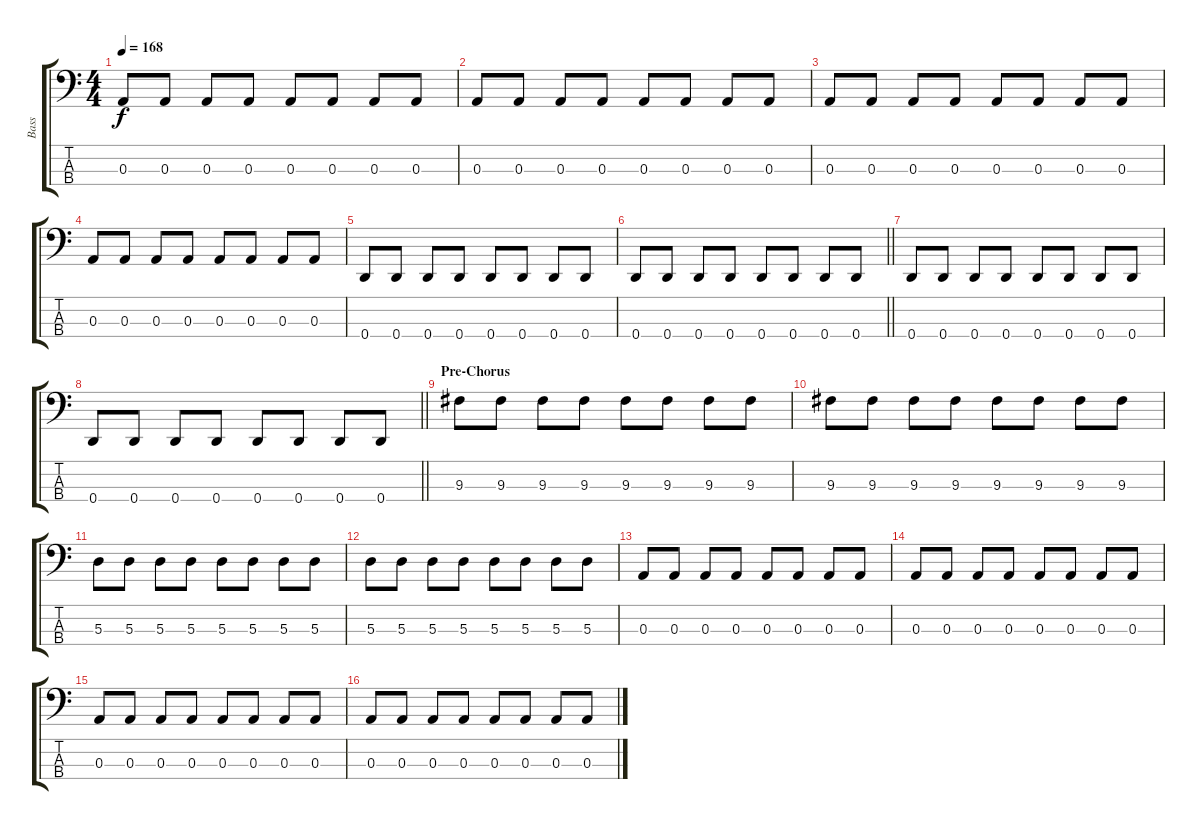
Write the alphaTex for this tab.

\track ("Bass" "Bass") {instrument electricbasspick}
\staff {score tabs}
\tuning (G2 D2 A1 D1) {hide}
\ts (4 4)
\tempo 168
\clef f4
\ks c
0.3.8{dy f} 0.3.8 0.3.8 0.3.8 0.3.8 0.3.8 0.3.8 0.3.8 |
0.3.8 0.3.8 0.3.8 0.3.8 0.3.8 0.3.8 0.3.8 0.3.8 |
0.3.8 0.3.8 0.3.8 0.3.8 0.3.8 0.3.8 0.3.8 0.3.8 |
0.3.8 0.3.8 0.3.8 0.3.8 0.3.8 0.3.8 0.3.8 0.3.8 |
0.4.8 0.4.8 0.4.8 0.4.8 0.4.8 0.4.8 0.4.8 0.4.8 |
\barLineRight lightlight
0.4.8 0.4.8 0.4.8 0.4.8 0.4.8 0.4.8 0.4.8 0.4.8 |
0.4.8 0.4.8 0.4.8 0.4.8 0.4.8 0.4.8 0.4.8 0.4.8 |
\barLineRight lightlight
0.4.8 0.4.8 0.4.8 0.4.8 0.4.8 0.4.8 0.4.8 0.4.8 |
\section ("" "Pre-Chorus")
9.3.8 9.3.8 9.3.8 9.3.8 9.3.8 9.3.8 9.3.8 9.3.8 |
9.3.8 9.3.8 9.3.8 9.3.8 9.3.8 9.3.8 9.3.8 9.3.8 |
5.3.8 5.3.8 5.3.8 5.3.8 5.3.8 5.3.8 5.3.8 5.3.8 |
5.3.8 5.3.8 5.3.8 5.3.8 5.3.8 5.3.8 5.3.8 5.3.8 |
0.3.8 0.3.8 0.3.8 0.3.8 0.3.8 0.3.8 0.3.8 0.3.8 |
0.3.8 0.3.8 0.3.8 0.3.8 0.3.8 0.3.8 0.3.8 0.3.8 |
0.3.8 0.3.8 0.3.8 0.3.8 0.3.8 0.3.8 0.3.8 0.3.8 |
0.3.8 0.3.8 0.3.8 0.3.8 0.3.8 0.3.8 0.3.8 0.3.8
